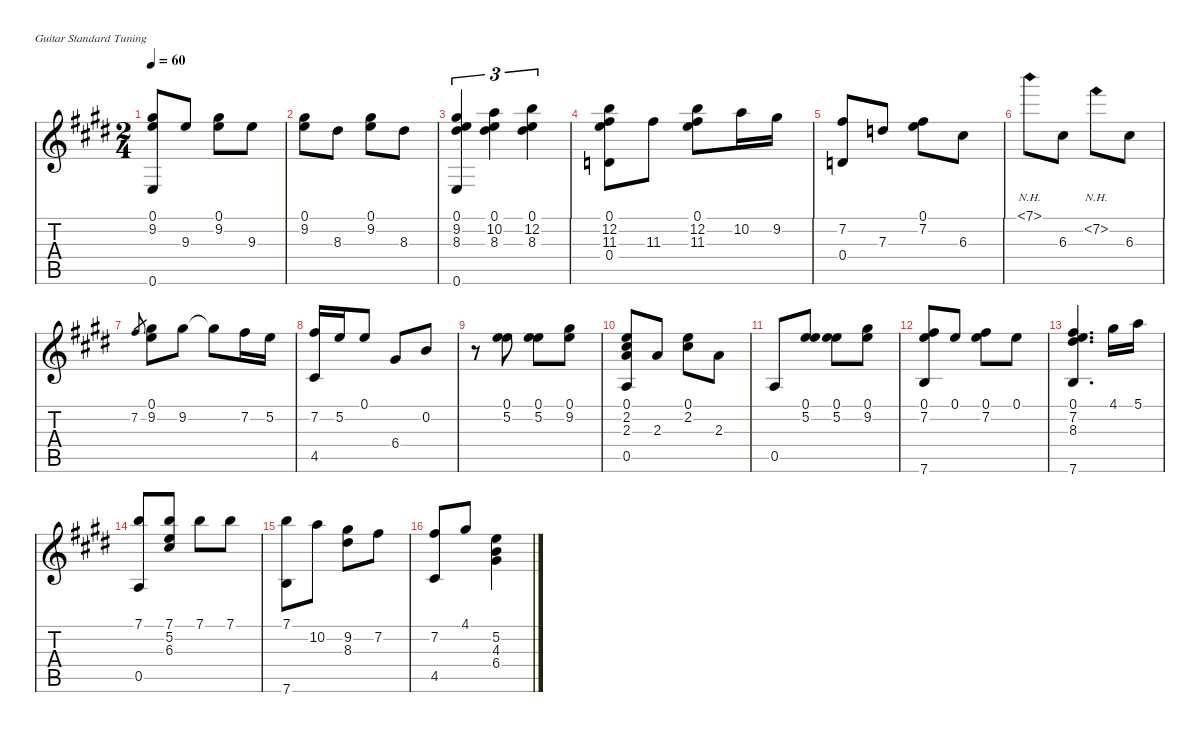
\defaultSystemsLayout 4
\hideDynamics
\bracketExtendMode nobrackets
\singleTrackTrackNamePolicy hidden
\multiTrackTrackNamePolicy hidden
\firstSystemTrackNameOrientation horizontal
\otherSystemsTrackNameOrientation horizontal
\extendBarLines
\chordDiagramsInScore
\track ("Classical Guitar" "Classical Guitar") {instrument brightacousticpiano}
\staff {score tabs}
\tuning (E4 B3 G3 D3 A2 E2)
\displaytranspose 12
\ts (2 4)
\tempo 60
\clef g2
\ks e
(9.2{acc #} 0.1{acc forcenatural} 0.6{acc forcenatural}).8{dy mf beam Up} 9.3{acc forcenatural}.8{beam Up} (0.1{acc forcenatural} 9.2{acc #}).8{beam Down} 9.3{acc forcenatural}.8{beam Down} |
(0.1{acc forcenatural} 9.2{acc #}).8{beam Down} 8.3{acc #}.8{beam Down} (0.1{acc forcenatural} 9.2{acc #}).8{beam Down} 8.3{acc #}.8{beam Down} |
(0.1{acc forcenatural} 9.2{acc #} 8.3{acc #} 0.6{acc forcenatural}).4{tu (3 2) beam Up} (0.1{acc forcenatural} 10.2{acc forcenatural} 8.3{acc #}).4{tu (3 2) beam Down} (0.1{acc forcenatural} 12.2{acc forcenatural} 8.3{acc #}).4{tu (3 2) beam Down} |
(0.1{acc forcenatural} 12.2{acc forcenatural} 11.3{acc #} 0.4{acc forcenatural}).8{beam Down} 11.3{acc #}.8{beam Down} (0.1{acc forcenatural} 12.2{acc forcenatural} 11.3{acc #}).8{beam Down} 10.2{acc forcenatural}.16{beam Down} 9.2{acc #}.16{beam Down} |
(0.4{acc forcenatural} 7.2{acc #}).8{beam Up} 7.3{acc forcenatural}.8{beam Up} (0.1{acc forcenatural} 7.2{acc #}).8{beam Down} 6.3{acc #}.8{beam Down} |
7.1{nh acc forcenatural}.8{beam Down} 6.3{acc #}.8{beam Down} 7.2{nh acc #}.8{beam Down} 6.3{acc #}.8{beam Down} |
7.2{acc #}.8{gr beam Up} (9.2{acc #} 0.1{acc forcenatural}).8{beam Down} 9.2{acc #}.8{beam Down} 9.2{t acc #}.8{beam Down} 7.2{acc #}.16{beam Down} 5.2{acc forcenatural}.16{beam Down} |
(4.5{acc #} 7.2{acc #}).16{beam Up} 5.2{acc forcenatural}.16{beam Up} 0.1{acc forcenatural}.8{beam Up} 6.4{acc #}.8{beam Up} 0.2{acc forcenatural}.8{beam Up} |
r.8{beam Down} (0.1{acc forcenatural} 5.2{acc forcenatural}).8{beam Down} (0.1{acc forcenatural} 5.2{acc forcenatural}).8{beam Down} (0.1{acc forcenatural} 9.2{acc #}).8{beam Down} |
(0.1{acc forcenatural} 2.2{acc #} 2.3{acc forcenatural} 0.5{acc forcenatural}).8{beam Up} 2.3{acc forcenatural}.8{beam Up} (0.1{acc forcenatural} 2.2{acc #}).8{beam Down} 2.3{acc forcenatural}.8{beam Down} |
0.5{acc forcenatural}.8{beam Up} (5.2{acc forcenatural} 0.1{acc forcenatural}).8{beam Up} (0.1{acc forcenatural} 5.2{acc forcenatural}).8{beam Down} (0.1{acc forcenatural} 9.2{acc #}).8{beam Down} |
(0.1{acc forcenatural} 7.2{acc #} 7.6{acc forcenatural}).8{beam Up} 0.1{acc forcenatural}.8{beam Up} (0.1{acc forcenatural} 7.2{acc #}).8{beam Down} 0.1{acc forcenatural}.8{beam Down} |
(0.1{acc forcenatural} 7.2{acc #} 8.3{acc #} 7.6{acc forcenatural}).4{d beam Up} 4.1{acc #}.16{beam Down} 5.1{acc forcenatural}.16{beam Down} |
(7.1{acc forcenatural} 0.5{acc forcenatural}).8{beam Up} (7.1{acc forcenatural} 5.2{acc forcenatural} 6.3{acc #}).8{beam Up} 7.1{acc forcenatural}.8{beam Down} 7.1{acc forcenatural}.8{beam Down} |
(7.1{acc forcenatural} 7.6{acc forcenatural}).8{beam Down} 10.2{acc forcenatural}.8{beam Down} (9.2{acc #} 8.3{acc #}).8{beam Down} 7.2{acc #}.8{beam Down} |
(4.5{acc #} 7.2{acc #}).8{beam Up} 4.1{acc #}.8{beam Up} (5.2{acc forcenatural} 4.3{acc forcenatural} 6.4{acc #}).4{beam Down}
